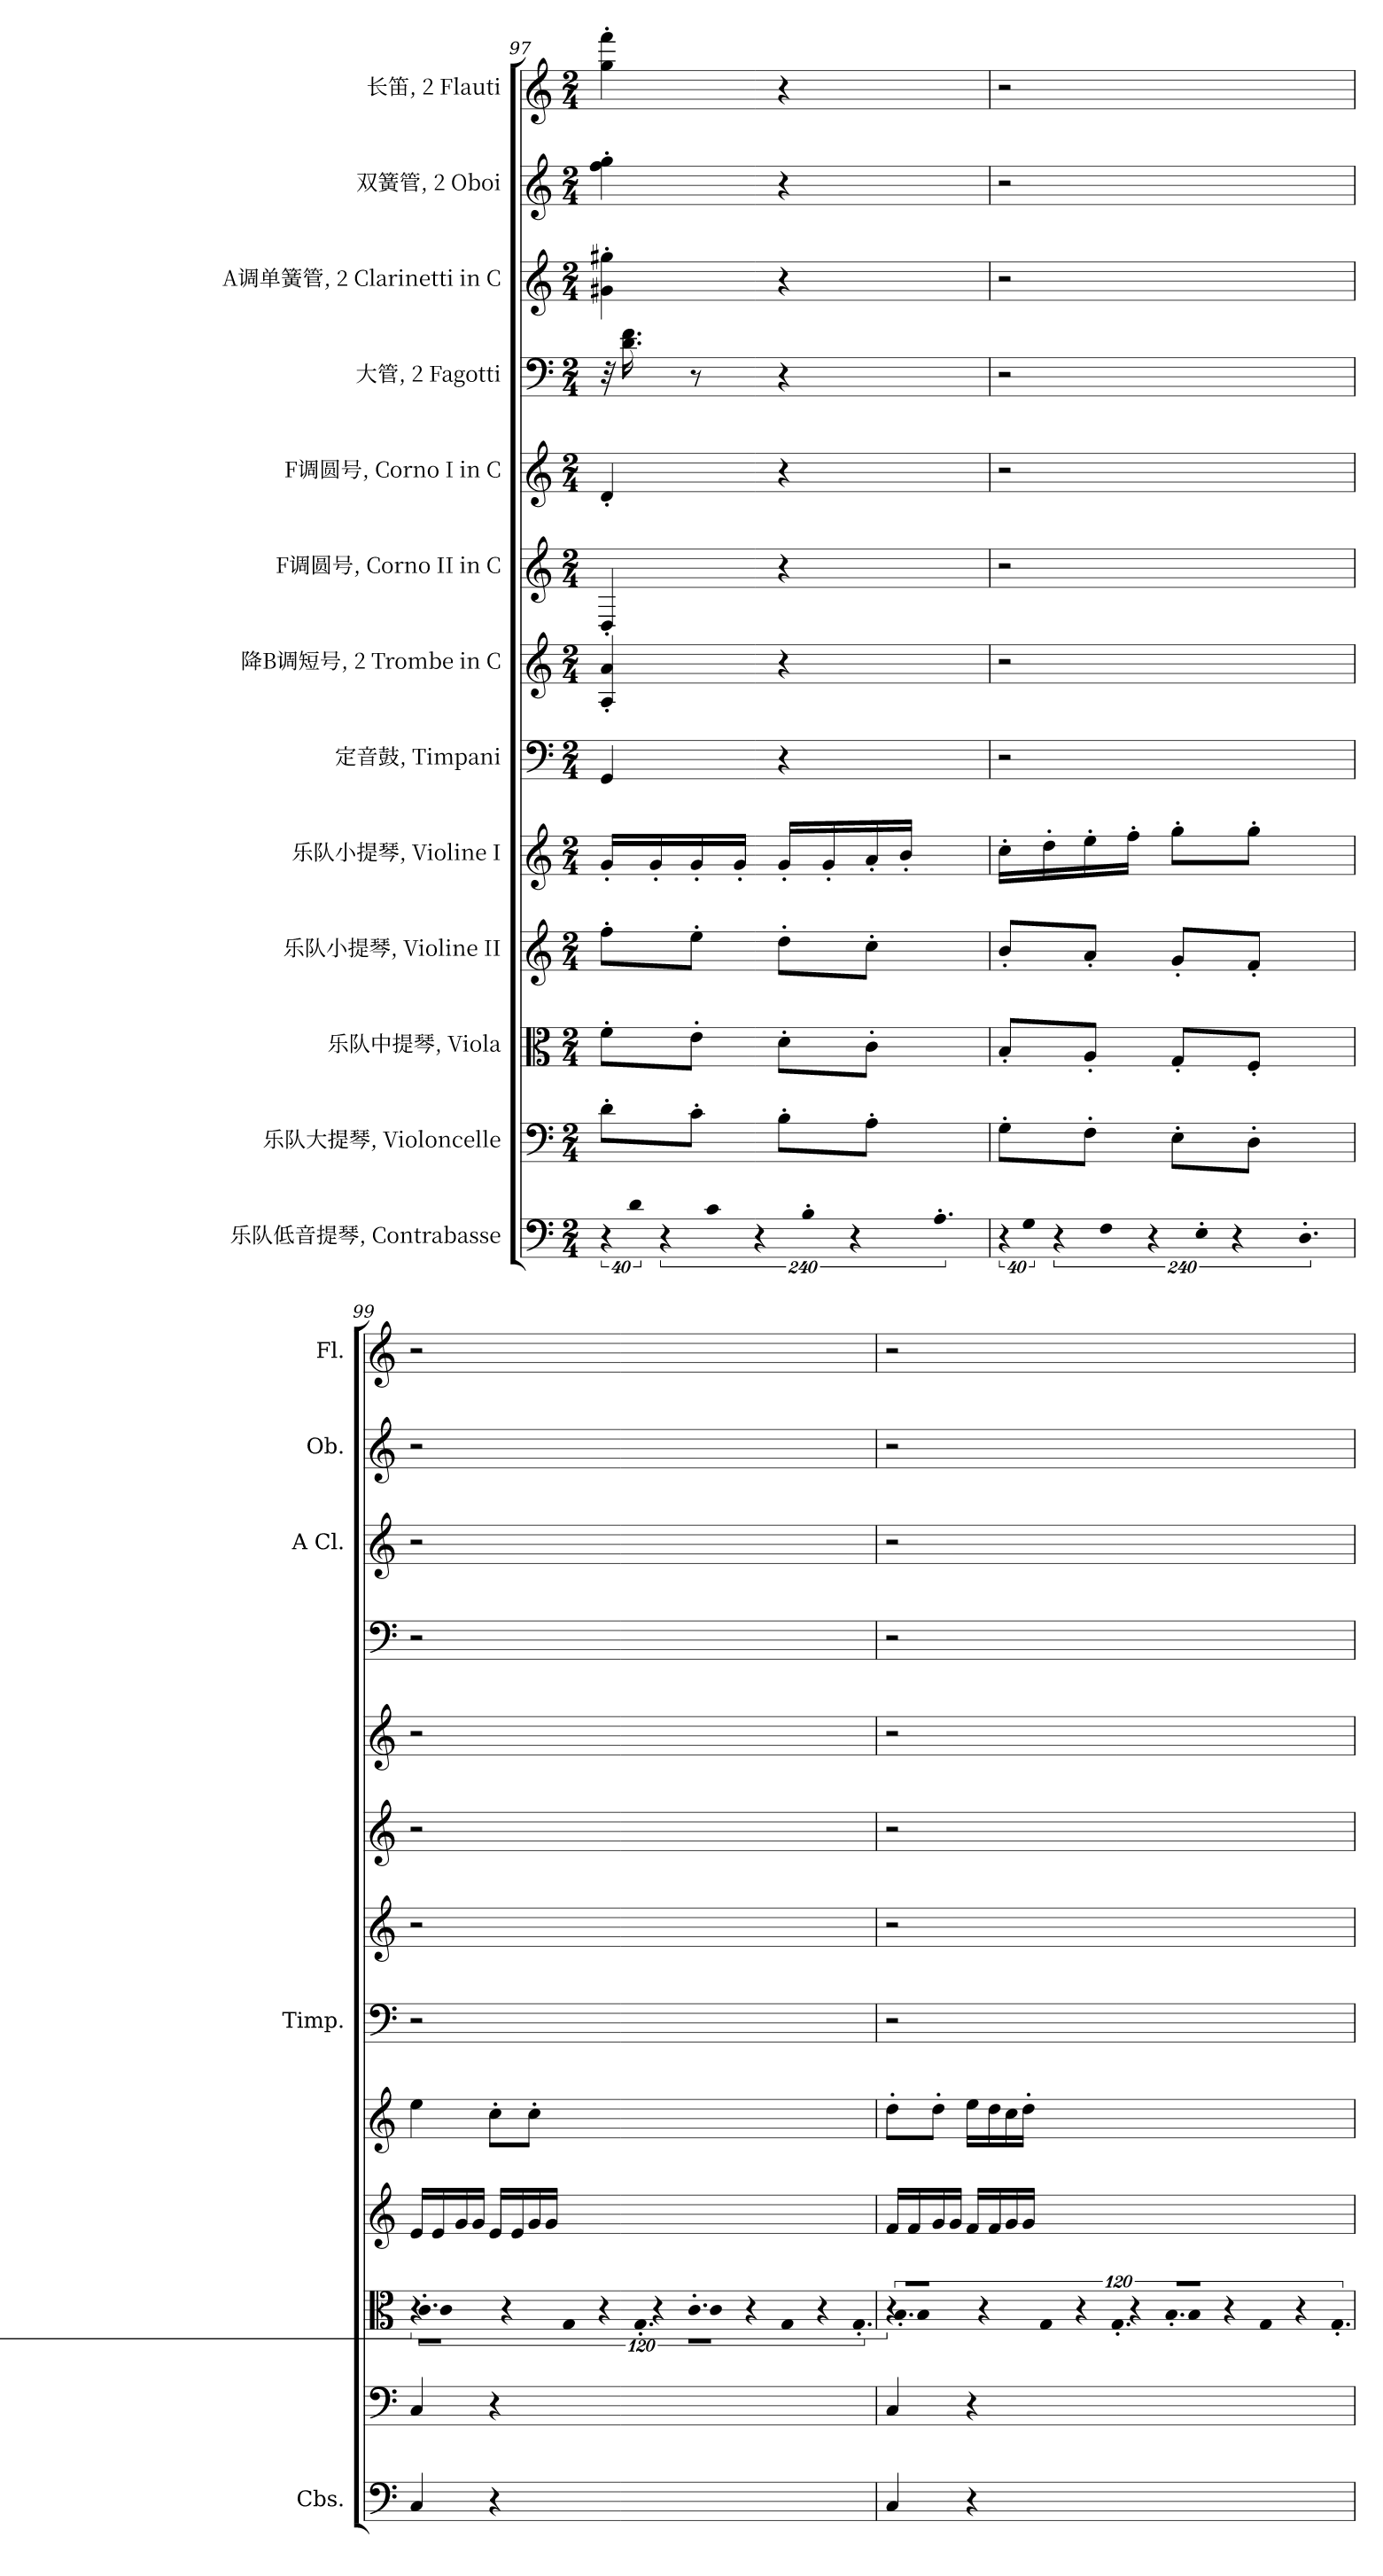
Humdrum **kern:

**kern	**kern	**kern	**kern	**kern	**kern	**kern	**kern	**kern	**kern	**kern	**kern	**kern
*part13	*part12	*part11	*part10	*part9	*part8	*part7	*part6	*part5	*part4	*part3	*part2	*part1
*staff13	*staff12	*staff11	*staff10	*staff9	*staff8	*staff7	*staff6	*staff5	*staff4	*staff3	*staff2	*staff1
*I"乐队低音提琴, Contrabasse	*I"乐队大提琴, Violoncelle	*I"乐队中提琴, Viola	*I"乐队小提琴, Violine II	*I"乐队小提琴, Violine I	*I"定音鼓, Timpani	*I"降B调短号, 2 Trombe in C	*I"F调圆号, Corno II in C	*I"F调圆号, Corno I in C	*I"大管, 2 Fagotti	*I"A调单簧管, 2 Clarinetti in C	*I"双簧管, 2 Oboi	*I"长笛, 2 Flauti
*I'Cbs.	*	*	*	*	*I'Timp.	*	*	*	*	*I'A Cl.	*I'Ob.	*I'Fl.
*clefF4	*clefF4	*clefC3	*clefG2	*clefG2	*clefF4	*clefG2	*clefG2	*clefG2	*clefF4	*clefG2	*clefG2	*clefG2
*ITrd7c12	*	*	*	*	*	*ITrd1c2	*ITrd4c7	*ITrd4c7	*	*ITrd2c3	*	*
*k[]	*k[]	*k[]	*k[]	*k[]	*k[]	*k[b-e-]	*k[b-]	*k[b-]	*k[]	*k[f#c#g#]	*k[]	*k[]
*M2/4	*M2/4	*M2/4	*M2/4	*M2/4	*M2/4	*M2/4	*M2/4	*M2/4	*M2/4	*M2/4	*M2/4	*M2/4
*MM145	*MM145	*MM145	*MM145	*MM145	*MM145	*MM145	*MM145	*MM145	*MM145	*MM145	*MM145	*MM145
=97	=97	=97	=97	=97	=97	=97	=97	=97	=97	=97	=97	=97
!LO:N:vis=32	!	!	!	!	!	!	!	!	!	!	!	!
640%23r	8d'\L	8f'\L	8ff'\L	16g'/LL	4GG/	4G/' 4g/'	4GG'/	4G'/	32r	4e#X\' 4ee#X\'	4ff\' 4gg\'	4gg\' 4fff\'
.	.	.	.	.	.	.	.	.	16.d\ 16.f\	.	.	.
!LO:N:vis=32	!	!	!	!	!	!	!	!	!	!	!	!
640%23D\	.	.	.	.	.	.	.	.	.	.	.	.
.	.	.	.	16g'/	.	.	.	.	.	.	.	.
!LO:N:vis=16	!	!	!	!	!	!	!	!	!	!	!	!
1920%137r	.	.	.	.	.	.	.	.	.	.	.	.
.	8c'\J	8e'\J	8ee'\J	16g'/	.	.	.	.	8r	.	.	.
!LO:N:vis=16	!	!	!	!	!	!	!	!	!	!	!	!
1920%137C\	.	.	.	.	.	.	.	.	.	.	.	.
.	.	.	.	16g'/JJ	.	.	.	.	.	.	.	.
!LO:N:vis=16	!	!	!	!	!	!	!	!	!	!	!	!
1920%137r	.	.	.	.	.	.	.	.	.	.	.	.
*	*	*	*	*	*	*	*	*	*	*	*	*MM157
.	8B'\L	8d'\L	8dd'\L	16g'/LL	4r	4r	4r	4r	4r	4r	4r	4r
!LO:N:vis=16	!	!	!	!	!	!	!	!	!	!	!	!
1920%137BB'\	.	.	.	.	.	.	.	.	.	.	.	.
.	.	.	.	16g'/	.	.	.	.	.	.	.	.
!LO:N:vis=32	!	!	!	!	!	!	!	!	!	!	!	!
640%23r	.	.	.	.	.	.	.	.	.	.	.	.
.	8A'\J	8c'\J	8cc'\J	16a'/	.	.	.	.	.	.	.	.
!LO:N:vis=16.	!	!	!	!	!	!	!	!	!	!	!	!
960%103AA'\	.	.	.	.	.	.	.	.	.	.	.	.
.	.	.	.	16b'/JJ	.	.	.	.	.	.	.	.
.	1920ryy	1920ryy	1920ryy	1920ryy	1920ryy	1920ryy	1920ryy	1920ryy	1920ryy	1920ryy	1920ryy	1920ryy
=98	=98	=98	=98	=98	=98	=98	=98	=98	=98	=98	=98	=98
*	*	*	*	*	*	*	*	*	*	*	*	*MM145
!LO:N:vis=32	!	!	!	!	!	!	!	!	!	!	!	!
640%23r	8G'\L	8B'/L	8b'/L	16cc'\LL	2r	2r	2r	2r	2r	2r	2r	2r
!LO:N:vis=32	!	!	!	!	!	!	!	!	!	!	!	!
640%23GG\	.	.	.	.	.	.	.	.	.	.	.	.
.	.	.	.	16dd'\	.	.	.	.	.	.	.	.
!LO:N:vis=16	!	!	!	!	!	!	!	!	!	!	!	!
1920%137r	.	.	.	.	.	.	.	.	.	.	.	.
.	8F'\J	8A'/J	8a'/J	16ee'\	.	.	.	.	.	.	.	.
!LO:N:vis=16	!	!	!	!	!	!	!	!	!	!	!	!
1920%137FF\	.	.	.	.	.	.	.	.	.	.	.	.
.	.	.	.	16ff'\JJ	.	.	.	.	.	.	.	.
!LO:N:vis=16	!	!	!	!	!	!	!	!	!	!	!	!
1920%137r	.	.	.	.	.	.	.	.	.	.	.	.
.	8E'\L	8G'/L	8g'/L	8gg'\L	.	.	.	.	.	.	.	.
!LO:N:vis=16	!	!	!	!	!	!	!	!	!	!	!	!
1920%137EE'\	.	.	.	.	.	.	.	.	.	.	.	.
!LO:N:vis=32	!	!	!	!	!	!	!	!	!	!	!	!
640%23r	.	.	.	.	.	.	.	.	.	.	.	.
.	8D'\J	8F'/J	8f'/J	8gg'\J	.	.	.	.	.	.	.	.
!LO:N:vis=16.	!	!	!	!	!	!	!	!	!	!	!	!
960%103DD'\	.	.	.	.	.	.	.	.	.	.	.	.
.	1920ryy	1920ryy	1920ryy	1920ryy	1920ryy	1920ryy	1920ryy	1920ryy	1920ryy	1920ryy	1920ryy	1920ryy
!!LO:PB:g=z
=99	=99	=99	=99	=99	=99	=99	=99	=99	=99	=99	=99	=99
*	*	*	*	*	*	*	*	*	*	*	*	*MM145
!	!	!LO:N:vis=64	!	!	!	!	!	!	!	!	!	!
4CC/	4C/	960%17r	16e/LL	4ee\	2r	2r	2r	2r	2r	2r	2r	2r
!	!	!LO:N:vis=32.	!	!	!	!	!	!	!	!	!	!
.	.	1920%103c'\LLL	.	.	.	.	.	.	.	.	.	.
.	.	.	16e/	.	.	.	.	.	.	.	.	.
!	!	!LO:N:vis=32	!	!	!	!	!	!	!	!	!	!
.	.	640%23c\JJJ	.	.	.	.	.	.	.	.	.	.
!	!	!LO:N:vis=32	!	!	!	!	!	!	!	!	!	!
.	.	640%23r	.	.	.	.	.	.	.	.	.	.
.	.	.	16g/	.	.	.	.	.	.	.	.	.
!	!	!LO:N:vis=32	!	!	!	!	!	!	!	!	!	!
.	.	640%23G/	.	.	.	.	.	.	.	.	.	.
!	!	!LO:N:vis=64	!	!	!	!	!	!	!	!	!	!
.	.	960%17r	.	.	.	.	.	.	.	.	.	.
.	.	.	16g/JJ	.	.	.	.	.	.	.	.	.
!	!	!LO:N:vis=32.	!	!	!	!	!	!	!	!	!	!
.	.	1920%103G'/	.	.	.	.	.	.	.	.	.	.
4r	4r	.	16e/LL	8cc'\L	.	.	.	.	.	.	.	.
!	!	!LO:N:vis=64	!	!	!	!	!	!	!	!	!	!
.	.	960%17r	.	.	.	.	.	.	.	.	.	.
!	!	!LO:N:vis=32.	!	!	!	!	!	!	!	!	!	!
.	.	1920%103c'\LLL	.	.	.	.	.	.	.	.	.	.
.	.	.	16e/	.	.	.	.	.	.	.	.	.
!	!	!LO:N:vis=32	!	!	!	!	!	!	!	!	!	!
.	.	640%23c\JJJ	.	.	.	.	.	.	.	.	.	.
!	!	!LO:N:vis=32	!	!	!	!	!	!	!	!	!	!
.	.	640%23r	.	.	.	.	.	.	.	.	.	.
.	.	.	16g/	8cc'\J	.	.	.	.	.	.	.	.
!	!	!LO:N:vis=32	!	!	!	!	!	!	!	!	!	!
.	.	640%23G/	.	.	.	.	.	.	.	.	.	.
!	!	!LO:N:vis=64	!	!	!	!	!	!	!	!	!	!
.	.	960%17r	.	.	.	.	.	.	.	.	.	.
.	.	.	16g/JJ	.	.	.	.	.	.	.	.	.
!	!	!LO:N:vis=32.	!	!	!	!	!	!	!	!	!	!
.	.	1920%103G'/	.	.	.	.	.	.	.	.	.	.
960ryy	960ryy	.	960ryy	960ryy	960ryy	960ryy	960ryy	960ryy	960ryy	960ryy	960ryy	960ryy
=100	=100	=100	=100	=100	=100	=100	=100	=100	=100	=100	=100	=100
*	*	*	*	*	*	*	*	*	*	*	*	*MM145
!	!	!LO:N:vis=64	!	!	!	!	!	!	!	!	!	!
4CC/	4C/	960%17r	16f/LL	8dd'\L	2r	2r	2r	2r	2r	2r	2r	2r
!	!	!LO:N:vis=32.	!	!	!	!	!	!	!	!	!	!
.	.	1920%103B'/LLL	.	.	.	.	.	.	.	.	.	.
.	.	.	16f/	.	.	.	.	.	.	.	.	.
!	!	!LO:N:vis=32	!	!	!	!	!	!	!	!	!	!
.	.	640%23B/JJJ	.	.	.	.	.	.	.	.	.	.
!	!	!LO:N:vis=32	!	!	!	!	!	!	!	!	!	!
.	.	640%23r	.	.	.	.	.	.	.	.	.	.
.	.	.	16g/	8dd'\J	.	.	.	.	.	.	.	.
!	!	!LO:N:vis=32	!	!	!	!	!	!	!	!	!	!
.	.	640%23G/	.	.	.	.	.	.	.	.	.	.
!	!	!LO:N:vis=64	!	!	!	!	!	!	!	!	!	!
.	.	960%17r	.	.	.	.	.	.	.	.	.	.
.	.	.	16g/JJ	.	.	.	.	.	.	.	.	.
!	!	!LO:N:vis=32.	!	!	!	!	!	!	!	!	!	!
.	.	1920%103G'/	.	.	.	.	.	.	.	.	.	.
4r	4r	.	16f/LL	16ee\LL	.	.	.	.	.	.	.	.
!	!	!LO:N:vis=64	!	!	!	!	!	!	!	!	!	!
.	.	960%17r	.	.	.	.	.	.	.	.	.	.
!	!	!LO:N:vis=32.	!	!	!	!	!	!	!	!	!	!
.	.	1920%103B'/LLL	.	.	.	.	.	.	.	.	.	.
.	.	.	16f/	16dd\	.	.	.	.	.	.	.	.
!	!	!LO:N:vis=32	!	!	!	!	!	!	!	!	!	!
.	.	640%23B/JJJ	.	.	.	.	.	.	.	.	.	.
!	!	!LO:N:vis=32	!	!	!	!	!	!	!	!	!	!
.	.	640%23r	.	.	.	.	.	.	.	.	.	.
.	.	.	16g/	16cc\	.	.	.	.	.	.	.	.
!	!	!LO:N:vis=32	!	!	!	!	!	!	!	!	!	!
.	.	640%23G/	.	.	.	.	.	.	.	.	.	.
!	!	!LO:N:vis=64	!	!	!	!	!	!	!	!	!	!
.	.	960%17r	.	.	.	.	.	.	.	.	.	.
.	.	.	16g/JJ	16dd'\JJ	.	.	.	.	.	.	.	.
!	!	!LO:N:vis=32.	!	!	!	!	!	!	!	!	!	!
.	.	1920%103G'/	.	.	.	.	.	.	.	.	.	.
960ryy	960ryy	.	960ryy	960ryy	960ryy	960ryy	960ryy	960ryy	960ryy	960ryy	960ryy	960ryy
=	=	=	=	=	=	=	=	=	=	=	=	=
*-	*-	*-	*-	*-	*-	*-	*-	*-	*-	*-	*-	*-
